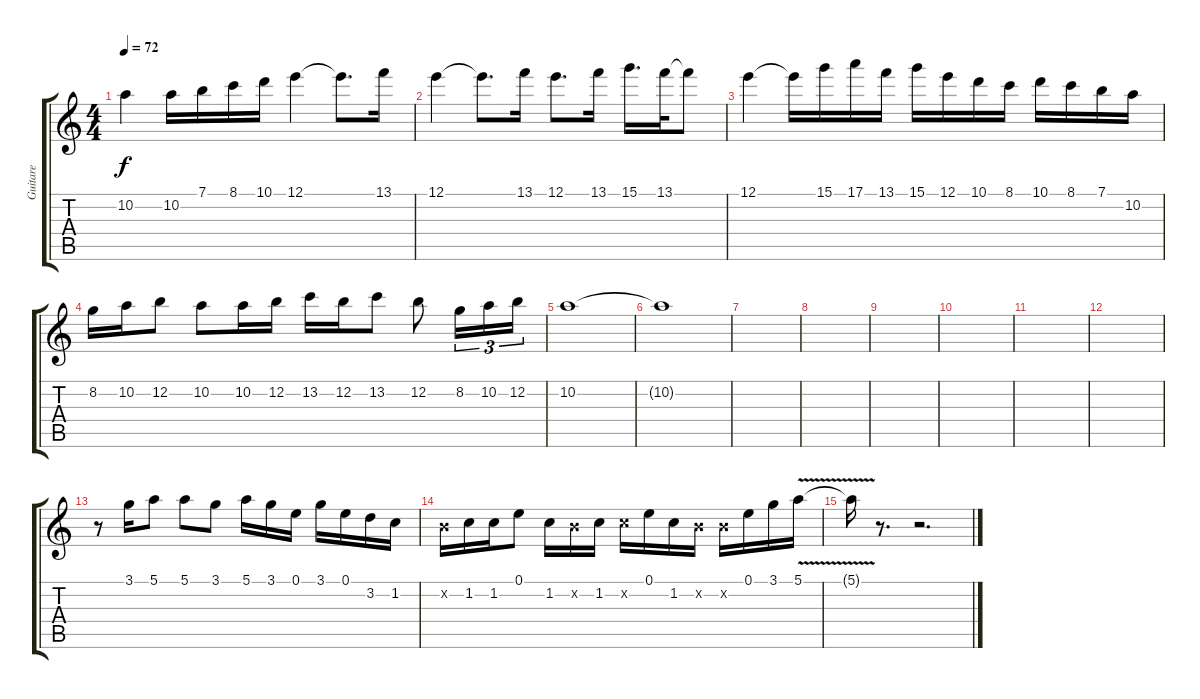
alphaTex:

\track ("Guitare" "Guitare") {instrument electricguitarclean}
\staff {score tabs}
\tuning (E4 B3 G3 D3 A2 E2) {hide}
\ts (4 4)
\tempo 72
\clef g2
\ks c
10.2.4{dy f} 10.2.16 7.1.16 8.1.16 10.1.16 12.1.4 12.1{t}.8{d} 13.1.16 |
12.1.4 12.1{t}.8{d} 13.1.16 12.1.8{d} 13.1.16 15.1.16{d} 13.1.32 13.1{t}.8 |
12.1.4 12.1{t}.16 15.1.16 17.1.16 13.1.16 15.1.16 12.1.16 10.1.16 8.1.16 10.1.16 8.1.16 7.1.16 10.2.16 |
8.2.16 10.2.16 12.2.8 10.2.8 10.2.16 12.2.16 13.2.16 12.2.16 13.2.8 12.2.8 8.2.16{tu (3 2)} 10.2.16{tu (3 2)} 12.2.16{tu (3 2)} |
10.2.1{volume 0} |
10.2{t}.1 |
|
|
|
|
|
|
r.8{volume 13} 3.1.16 5.1.8 5.1.8 3.1.8 5.1.16 3.1.16 0.1.16 3.1.16 0.1.16 3.2.16 1.2.16 |
0.2{x}.16 1.2.16 1.2.16 0.1.8 1.2.16 0.2{x}.16 1.2.16 1.2{x}.16 0.1.16 1.2.16 0.2{x}.16 0.2{x}.16 0.1.16 3.1.16 5.1{v}.16 |
5.1{t}.16 r.8{d} r.2{d}
